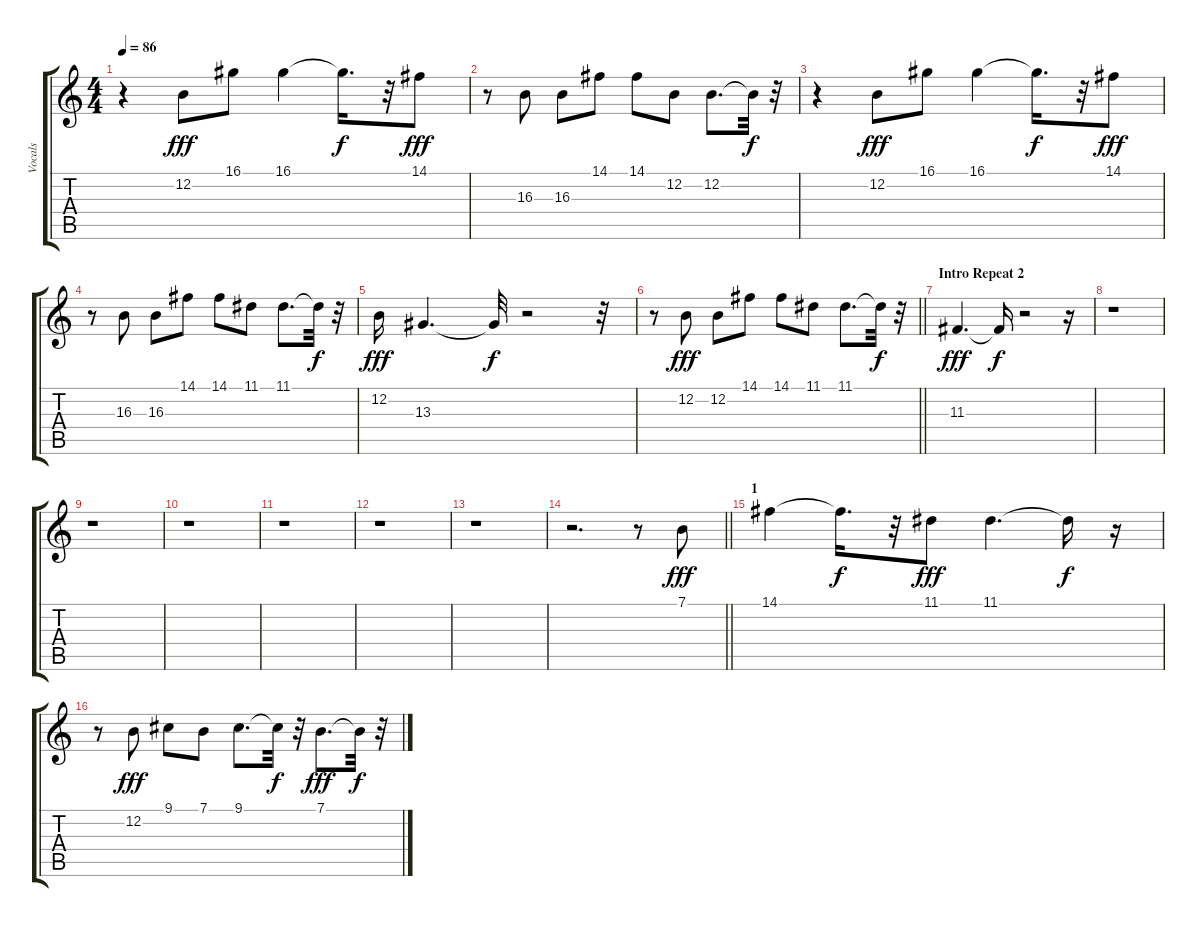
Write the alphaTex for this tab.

\track ("Vocals" "Vocals") {instrument acousticgrandpiano}
\staff {score tabs}
\tuning (E4 B3 G3 D3 A2 E2) {hide}
\ts (4 4)
\tempo 86
\clef g2
\ks c
r.4{dy f} 12.2.8{dy fff} 16.1.8 16.1.4 16.1{t}.16{d dy f} r.32 14.1.8{dy fff} |
r.8 16.3.8 16.3.8 14.1.8 14.1.8 12.2.8 12.2.8{d} 12.2{t}.32{dy f} r.32 |
r.4 12.2.8{dy fff} 16.1.8 16.1.4 16.1{t}.16{d dy f} r.32 14.1.8{dy fff} |
r.8 16.3.8 16.3.8 14.1.8 14.1.8 11.1.8 11.1.8{d} 11.1{t}.32{dy f} r.32 |
12.2.16{dy fff} 13.3.4{d} 13.3{t}.32{dy f} r.2 r.32 |
\barLineRight lightlight
r.8 12.2.8{dy fff} 12.2.8 14.1.8 14.1.8 11.1.8 11.1.8{d} 11.1{t}.32{dy f} r.32 |
\section ("" "Intro Repeat 2")
11.3.4{d dy fff} 11.3{t}.16{dy f} r.2 r.16 |
r.1 |
r.1 |
r.1 |
r.1 |
r.1 |
r.1 |
\barLineRight lightlight
r.2{d} r.8 7.1.8{dy fff} |
\section ("" "1")
14.1.4 14.1{t}.16{d dy f} r.32 11.1.8{dy fff} 11.1.4{d} 11.1{t}.16{dy f} r.16 |
r.8 12.2.8{dy fff} 9.1.8 7.1.8 9.1.8{d} 9.1{t}.32{dy f} r.32 7.1.8{d dy fff} 7.1{t}.32{dy f} r.32
